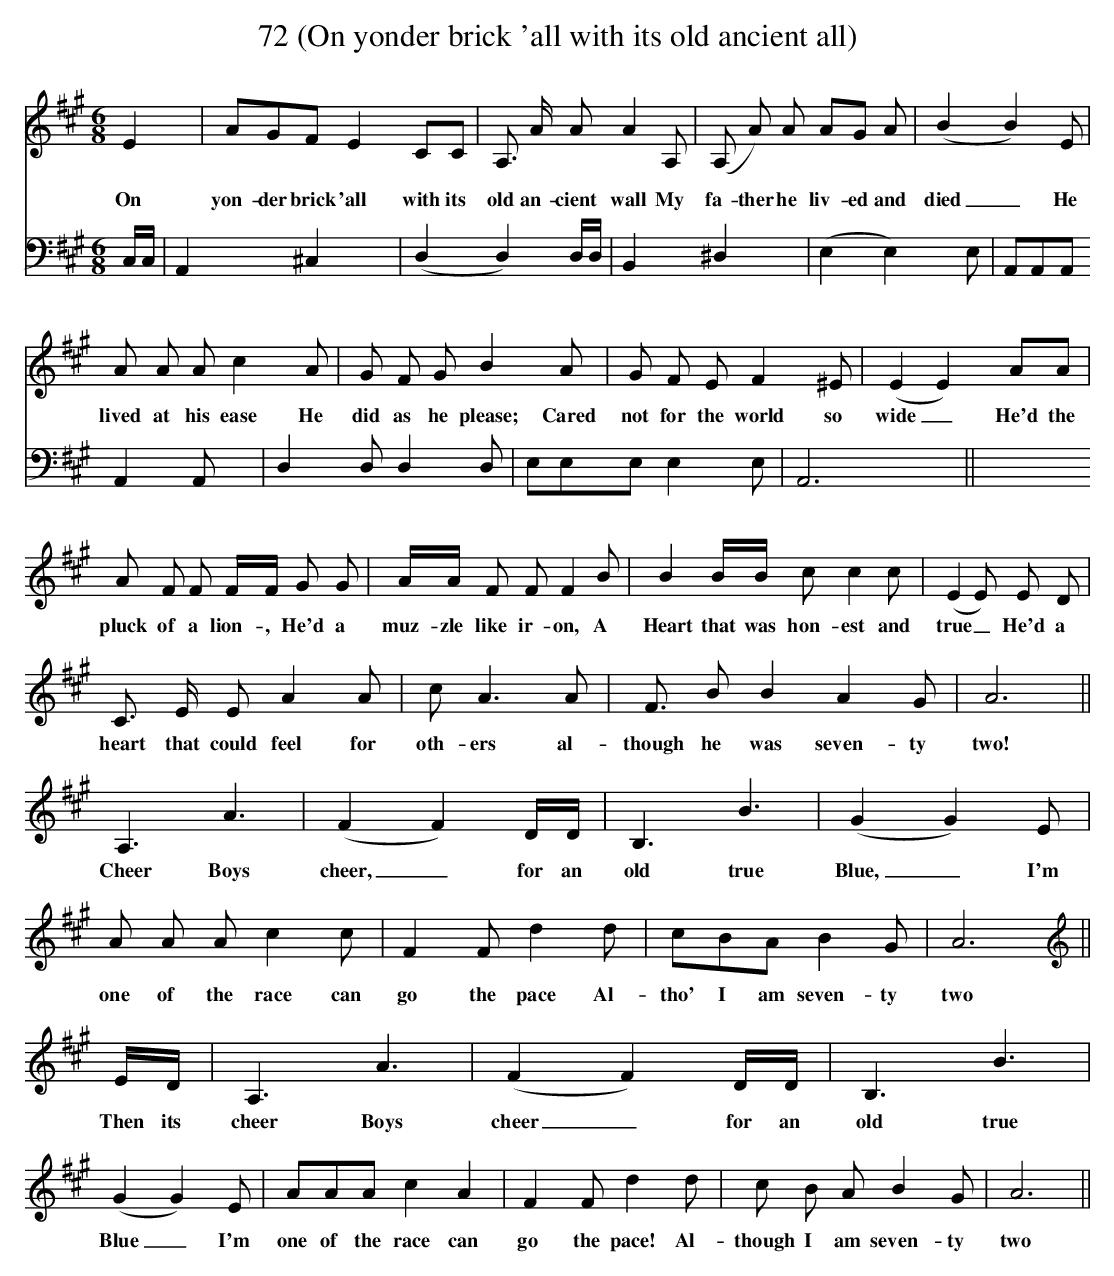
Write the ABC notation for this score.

X:1
T:72 (On yonder brick 'all with its old ancient all)
L:1/8
M:6/8
K:A
E2|AGF E2 CC|A,3/2 A/2 A A2 A,| (A, A) A  AG A| (B2 B2) E|
w: On yon-der brick 'all with its old an-cient wall My fa-ther he liv-ed and died_ He
A A A c2 A|G F G B2 A|G F E F2 ^E| (E2 E2) AA|
w: lived at his ease He did as he please; Cared not for the world so wide_ He'd the
A F F  F/2F/2 G G| A/2A/2 F F F2 B|B2 B/2B/2 c c2 c| (E2 E) E D|
w: pluck of a lion-, He'd a muz-zle like ir-on, A Heart that was hon-est and true_ He'd a
C3/2 E/2 E A2 A|c A3 A|F3/2 B B2 A2 G|A6||
w:heart that could feel for oth-ers al-though he was seven-ty two!
A,3 A3|(F2 F2) D/2D/2|B,3 B3| (G2 G2) E| A A A c2 c| F2 F d2 d|cBA B2 G| A6||
w:Cheer Boys cheer,_ for an old true Blue,_ I'm one of the race can go the pace Al-tho' I am seven-ty two
V:T1 clef=treble
V:B1 middle=d clef=bass
P:Chorus
[V:T1]E/2D/2|A,3 A3|(F2F2) D/2D/2| B,3 B3|(G2G2) E| AAA c2 A2|F2 F  d2 d| c B A B2 G| A6||
w: Then its cheer Boys cheer_ for an old true Blue_ I'm one of  the race can go the pace!  Al-though I am seven-ty two
[V:B1]c/2c/2|A2 x ^c2x|(d2d2) d/2d/2|B2 x ^d2x|(e2e2) e| AAA A2 Ax|d2 d d2 d|eee e2 e|A6||
